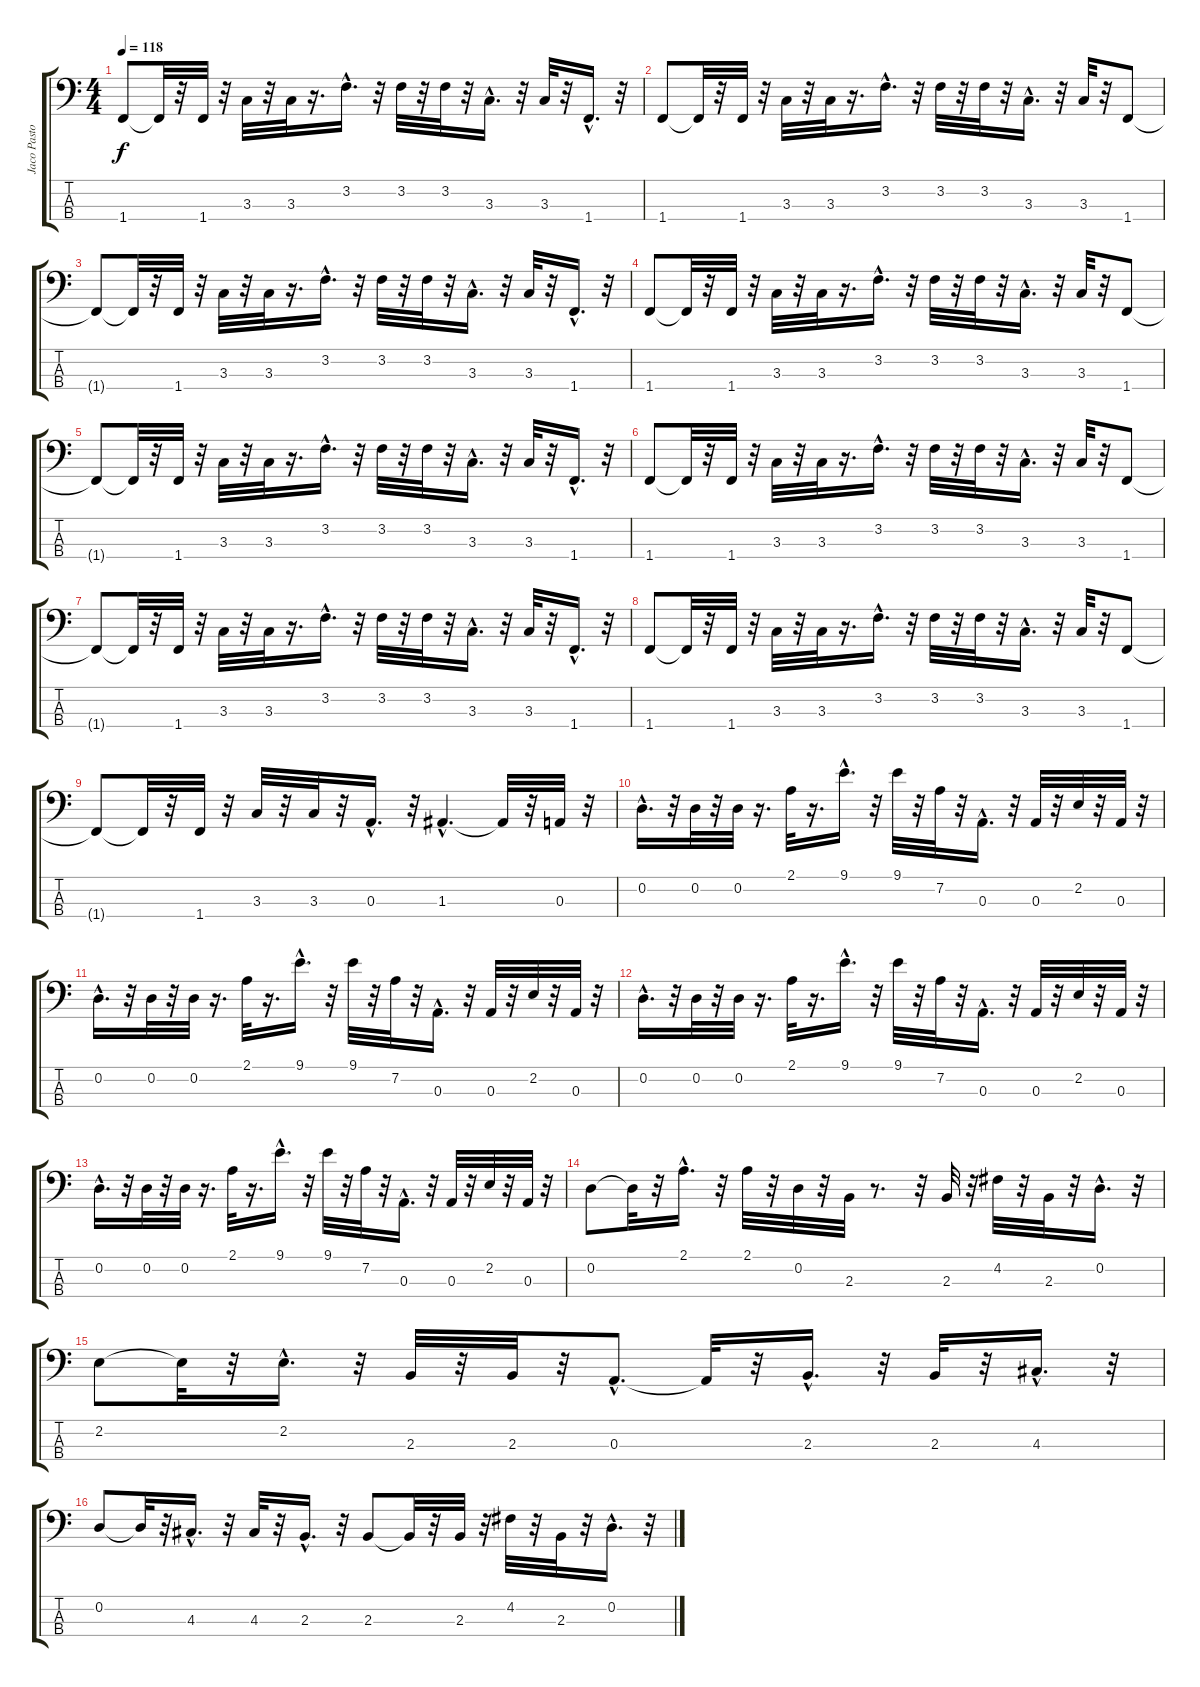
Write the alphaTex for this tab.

\track ("Jaco Pastorius" "Jaco Pasto") {instrument fretlessbass}
\staff {score tabs}
\tuning (G2 D2 A1 E1) {hide}
\ts (4 4)
\tempo 118
\clef f4
\ks c
1.4{t}.8{dy f} 1.4{t}.32 r.32 1.4.32 r.32 3.3.32 r.32 3.3.32 r.16{d} 3.2{hac}.16{d} r.32 3.2.32 r.32 3.2.32 r.32 3.3{hac}.16{d} r.32 3.3.32 r.32 1.4{hac}.16{d} r.32 |
1.4.8 1.4{t}.32 r.32 1.4.32 r.32 3.3.32 r.32 3.3.32 r.16{d} 3.2{hac}.16{d} r.32 3.2.32 r.32 3.2.32 r.32 3.3{hac}.16{d} r.32 3.3.32 r.32 1.4.8 |
1.4{t}.8 1.4{t}.32 r.32 1.4.32 r.32 3.3.32 r.32 3.3.32 r.16{d} 3.2{hac}.16{d} r.32 3.2.32 r.32 3.2.32 r.32 3.3{hac}.16{d} r.32 3.3.32 r.32 1.4{hac}.16{d} r.32 |
1.4.8 1.4{t}.32 r.32 1.4.32 r.32 3.3.32 r.32 3.3.32 r.16{d} 3.2{hac}.16{d} r.32 3.2.32 r.32 3.2.32 r.32 3.3{hac}.16{d} r.32 3.3.32 r.32 1.4.8 |
1.4{t}.8 1.4{t}.32 r.32 1.4.32 r.32 3.3.32 r.32 3.3.32 r.16{d} 3.2{hac}.16{d} r.32 3.2.32 r.32 3.2.32 r.32 3.3{hac}.16{d} r.32 3.3.32 r.32 1.4{hac}.16{d} r.32 |
1.4.8 1.4{t}.32 r.32 1.4.32 r.32 3.3.32 r.32 3.3.32 r.16{d} 3.2{hac}.16{d} r.32 3.2.32 r.32 3.2.32 r.32 3.3{hac}.16{d} r.32 3.3.32 r.32 1.4.8 |
1.4{t}.8 1.4{t}.32 r.32 1.4.32 r.32 3.3.32 r.32 3.3.32 r.16{d} 3.2{hac}.16{d} r.32 3.2.32 r.32 3.2.32 r.32 3.3{hac}.16{d} r.32 3.3.32 r.32 1.4{hac}.16{d} r.32 |
1.4.8 1.4{t}.32 r.32 1.4.32 r.32 3.3.32 r.32 3.3.32 r.16{d} 3.2{hac}.16{d} r.32 3.2.32 r.32 3.2.32 r.32 3.3{hac}.16{d} r.32 3.3.32 r.32 1.4.8 |
1.4{t}.8 1.4{t}.32 r.32 1.4.32 r.32 3.3.32 r.32 3.3.32 r.32 0.3{hac}.16{d} r.32 1.3{hac}.4{d} 1.3{t}.32 r.32 0.3.32 r.32 |
0.2{hac}.16{d} r.32 0.2.32 r.32 0.2.32 r.16{d} 2.1.32 r.16{d} 9.1{hac}.16{d} r.32 9.1.32 r.32 7.2.32 r.32 0.3{hac}.16{d} r.32 0.3.32 r.32 2.2.32 r.32 0.3.32 r.32 |
0.2{hac}.16{d} r.32 0.2.32 r.32 0.2.32 r.16{d} 2.1.32 r.16{d} 9.1{hac}.16{d} r.32 9.1.32 r.32 7.2.32 r.32 0.3{hac}.16{d} r.32 0.3.32 r.32 2.2.32 r.32 0.3.32 r.32 |
0.2{hac}.16{d} r.32 0.2.32 r.32 0.2.32 r.16{d} 2.1.32 r.16{d} 9.1{hac}.16{d} r.32 9.1.32 r.32 7.2.32 r.32 0.3{hac}.16{d} r.32 0.3.32 r.32 2.2.32 r.32 0.3.32 r.32 |
0.2{hac}.16{d} r.32 0.2.32 r.32 0.2.32 r.16{d} 2.1.32 r.16{d} 9.1{hac}.16{d} r.32 9.1.32 r.32 7.2.32 r.32 0.3{hac}.16{d} r.32 0.3.32 r.32 2.2.32 r.32 0.3.32 r.32 |
0.2.8 0.2{t}.32 r.32 2.1{hac}.16{d} r.32 2.1.32 r.32 0.2.32 r.32 2.3.32 r.8{d} r.32 2.3.32 r.32 4.2.32 r.32 2.3.32 r.32 0.2{hac}.16{d} r.32 |
2.2.8 2.2{t}.32 r.32 2.2{hac}.16{d} r.32 2.3.32 r.32 2.3.32 r.32 0.3{hac}.8{d} 0.3{t}.32 r.32 2.3{hac}.16{d} r.32 2.3.32 r.32 4.3{hac}.16{d} r.32 |
0.2.8 0.2{t}.32 r.32 4.3{hac}.16{d} r.32 4.3.32 r.32 2.3{hac}.16{d} r.32 2.3.8 2.3{t}.32 r.32 2.3.32 r.32 4.2.32 r.32 2.3.32 r.32 0.2{hac}.16{d} r.32
